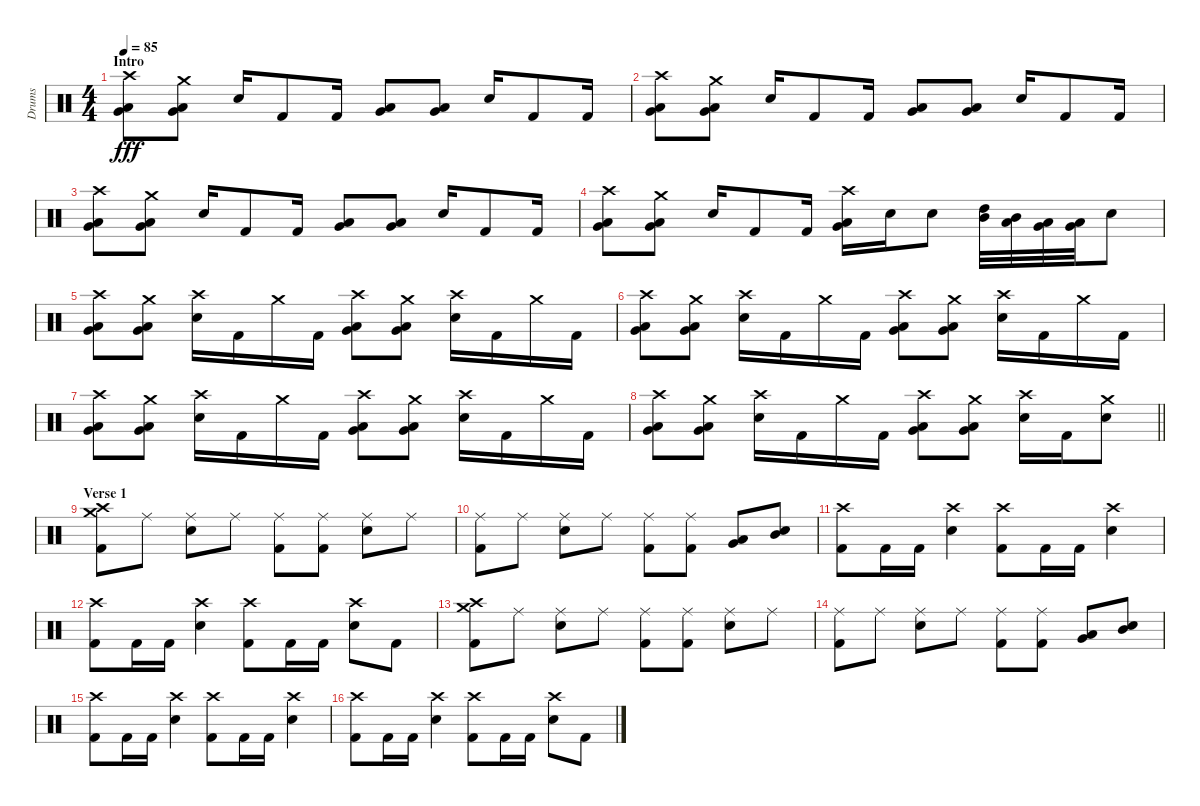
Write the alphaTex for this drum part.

\track ("Drums" "Drums") {instrument percussion}
\staff {score}
\articulation defaults
\ts (4 4)
\section ("" "Intro")
\tempo 85
\clef neutral
\ks c
("Crash high (hit)" "Very Low Tom (hit)" "Low Floor Tom (hit)").8{dy fff} ("Crash medium (hit)" "Very Low Tom (hit)" "Low Floor Tom (hit)").8 "Electric Snare (hit)".16 "Kick (hit) 2".8 "Kick (hit) 2".16 ("Very Low Tom (hit)" "Low Floor Tom (hit)").8 ("Very Low Tom (hit)" "Low Floor Tom (hit)").8 "Electric Snare (hit)".16 "Kick (hit) 2".8 "Kick (hit) 2".16 |
("Crash high (hit)" "Very Low Tom (hit)" "Low Floor Tom (hit)").8 ("Crash medium (hit)" "Very Low Tom (hit)" "Low Floor Tom (hit)").8 "Electric Snare (hit)".16 "Kick (hit) 2".8 "Kick (hit) 2".16 ("Very Low Tom (hit)" "Low Floor Tom (hit)").8 ("Very Low Tom (hit)" "Low Floor Tom (hit)").8 "Electric Snare (hit)".16 "Kick (hit) 2".8 "Kick (hit) 2".16 |
("Crash high (hit)" "Very Low Tom (hit)" "Low Floor Tom (hit)").8 ("Crash medium (hit)" "Very Low Tom (hit)" "Low Floor Tom (hit)").8 "Electric Snare (hit)".16 "Kick (hit) 2".8 "Kick (hit) 2".16 ("Very Low Tom (hit)" "Low Floor Tom (hit)").8 ("Very Low Tom (hit)" "Low Floor Tom (hit)").8 "Electric Snare (hit)".16 "Kick (hit) 2".8 "Kick (hit) 2".16 |
("Crash high (hit)" "Very Low Tom (hit)" "Low Floor Tom (hit)").8 ("Crash medium (hit)" "Very Low Tom (hit)" "Low Floor Tom (hit)").8 "Electric Snare (hit)".16 "Kick (hit) 2".8 "Kick (hit) 2".16 ("Crash high (hit)" "Very Low Tom (hit)" "Low Floor Tom (hit)").16 "Electric Snare (hit)".16 "Electric Snare (hit)".8 ("High Tom (hit)" "Mid Tom (hit)").32 ("Mid Tom (hit)" "Low Tom (hit)").32 ("Low Tom (hit)" "Very Low Tom (hit)").32 ("Very Low Tom (hit)" "Low Floor Tom (hit)").32 "Electric Snare (hit)".8 |
("Crash high (hit)" "Very Low Tom (hit)" "Low Floor Tom (hit)").8 ("Crash medium (hit)" "Very Low Tom (hit)" "Low Floor Tom (hit)").8 ("Crash high (hit)" "Electric Snare (hit)").16 "Kick (hit) 2".16 "Crash medium (hit)".16 "Kick (hit) 2".16 ("Crash high (hit)" "Very Low Tom (hit)" "Low Floor Tom (hit)").8 ("Crash medium (hit)" "Very Low Tom (hit)" "Low Floor Tom (hit)").8 ("Crash high (hit)" "Electric Snare (hit)").16 "Kick (hit) 2".16 "Crash medium (hit)".16 "Kick (hit) 2".16 |
("Crash high (hit)" "Very Low Tom (hit)" "Low Floor Tom (hit)").8 ("Crash medium (hit)" "Very Low Tom (hit)" "Low Floor Tom (hit)").8 ("Crash high (hit)" "Electric Snare (hit)").16 "Kick (hit) 2".16 "Crash medium (hit)".16 "Kick (hit) 2".16 ("Crash high (hit)" "Very Low Tom (hit)" "Low Floor Tom (hit)").8 ("Crash medium (hit)" "Very Low Tom (hit)" "Low Floor Tom (hit)").8 ("Crash high (hit)" "Electric Snare (hit)").16 "Kick (hit) 2".16 "Crash medium (hit)".16 "Kick (hit) 2".16 |
("Crash high (hit)" "Very Low Tom (hit)" "Low Floor Tom (hit)").8 ("Crash medium (hit)" "Very Low Tom (hit)" "Low Floor Tom (hit)").8 ("Crash high (hit)" "Electric Snare (hit)").16 "Kick (hit) 2".16 "Crash medium (hit)".16 "Kick (hit) 2".16 ("Crash high (hit)" "Very Low Tom (hit)" "Low Floor Tom (hit)").8 ("Crash medium (hit)" "Very Low Tom (hit)" "Low Floor Tom (hit)").8 ("Crash high (hit)" "Electric Snare (hit)").16 "Kick (hit) 2".16 "Crash medium (hit)".16 "Kick (hit) 2".16 |
\barLineRight lightlight
("Crash high (hit)" "Very Low Tom (hit)" "Low Floor Tom (hit)").8 ("Crash medium (hit)" "Very Low Tom (hit)" "Low Floor Tom (hit)").8 ("Crash high (hit)" "Electric Snare (hit)").16 "Kick (hit) 2".16 "Crash medium (hit)".16 "Kick (hit) 2".16 ("Crash high (hit)" "Very Low Tom (hit)" "Low Floor Tom (hit)").8 ("Crash medium (hit)" "Very Low Tom (hit)" "Low Floor Tom (hit)").8 ("Crash high (hit)" "Electric Snare (hit)").16 "Kick (hit) 2".16 ("Crash medium (hit)" "Electric Snare (hit)").8 |
\section ("" "Verse 1")
("Crash high (hit)" "Crash medium (hit)" "Kick (hit) 2").8 "Ride (middle)".8 ("Ride (middle)" "Electric Snare (hit)").8 "Ride (middle)".8 ("Ride (middle)" "Kick (hit) 2").8 ("Ride (middle)" "Kick (hit) 2").8 ("Ride (middle)" "Electric Snare (hit)").8 "Ride (middle)".8 |
("Ride (middle)" "Kick (hit) 2").8 "Ride (middle)".8 ("Ride (middle)" "Electric Snare (hit)").8 "Ride (middle)".8 ("Ride (middle)" "Kick (hit) 2").8 ("Ride (middle)" "Kick (hit) 2").8 ("Low Tom (hit)" "Very Low Tom (hit)").8 ("Mid Tom (hit)" "Electric Snare (hit)").8 |
("Crash high (hit)" "Kick (hit) 2").8 "Kick (hit) 2".16 "Kick (hit) 2".16 ("Crash high (hit)" "Electric Snare (hit)").4 ("Crash high (hit)" "Kick (hit) 2").8 "Kick (hit) 2".16 "Kick (hit) 2".16 ("Crash high (hit)" "Electric Snare (hit)").4 |
("Crash high (hit)" "Kick (hit) 2").8 "Kick (hit) 2".16 "Kick (hit) 2".16 ("Crash high (hit)" "Electric Snare (hit)").4 ("Crash high (hit)" "Kick (hit) 2").8 "Kick (hit) 2".16 "Kick (hit) 2".16 ("Crash high (hit)" "Electric Snare (hit)").8 "Kick (hit) 2".8 |
("Crash high (hit)" "Crash medium (hit)" "Kick (hit) 2").8 "Ride (middle)".8 ("Ride (middle)" "Electric Snare (hit)").8 "Ride (middle)".8 ("Ride (middle)" "Kick (hit) 2").8 ("Ride (middle)" "Kick (hit) 2").8 ("Ride (middle)" "Electric Snare (hit)").8 "Ride (middle)".8 |
("Ride (middle)" "Kick (hit) 2").8 "Ride (middle)".8 ("Ride (middle)" "Electric Snare (hit)").8 "Ride (middle)".8 ("Ride (middle)" "Kick (hit) 2").8 ("Ride (middle)" "Kick (hit) 2").8 ("Low Tom (hit)" "Very Low Tom (hit)").8 ("Mid Tom (hit)" "Electric Snare (hit)").8 |
("Crash high (hit)" "Kick (hit) 2").8 "Kick (hit) 2".16 "Kick (hit) 2".16 ("Crash high (hit)" "Electric Snare (hit)").4 ("Crash high (hit)" "Kick (hit) 2").8 "Kick (hit) 2".16 "Kick (hit) 2".16 ("Crash high (hit)" "Electric Snare (hit)").4 |
("Crash high (hit)" "Kick (hit) 2").8 "Kick (hit) 2".16 "Kick (hit) 2".16 ("Crash high (hit)" "Electric Snare (hit)").4 ("Crash high (hit)" "Kick (hit) 2").8 "Kick (hit) 2".16 "Kick (hit) 2".16 ("Crash high (hit)" "Electric Snare (hit)").8 "Kick (hit) 2".8
